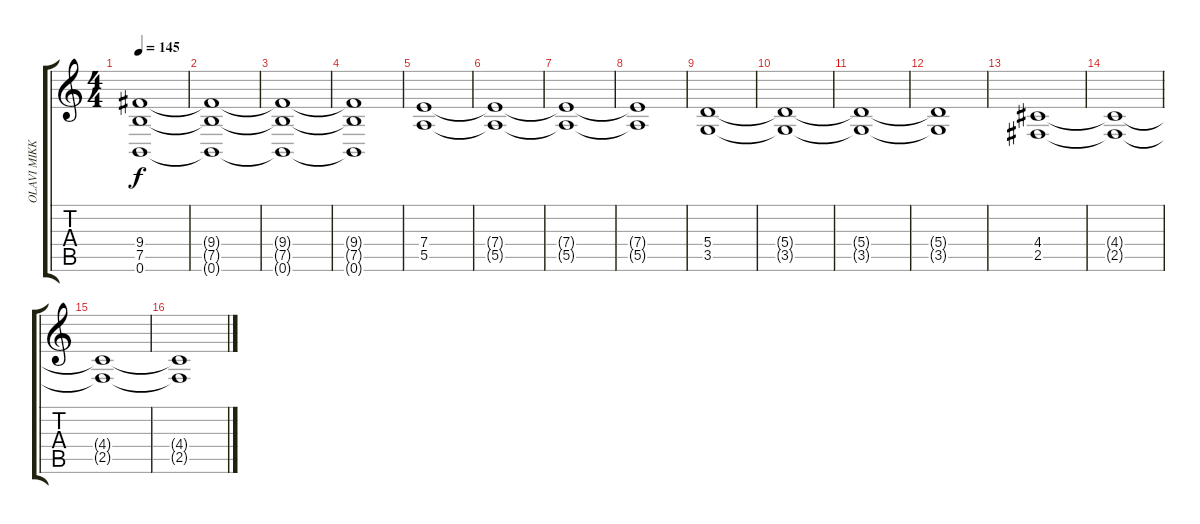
\track ("OLAVI MIKKONEN" "OLAVI MIKK") {instrument distortionguitar}
\staff {score tabs}
\tuning (B3 Gb3 D3 A2 E2 B1) {hide}
\ts (4 4)
\tempo 145
\clef g2
\ks c
(9.4 7.5 0.6).1{dy f} |
(9.4{t} 7.5{t} 0.6{t}).1 |
(9.4{t} 7.5{t} 0.6{t}).1 |
(9.4{t} 7.5{t} 0.6{t}).1 |
(7.4 5.5).1 |
(7.4{t} 5.5{t}).1 |
(7.4{t} 5.5{t}).1 |
(7.4{t} 5.5{t}).1 |
(5.4 3.5).1 |
(5.4{t} 3.5{t}).1 |
(5.4{t} 3.5{t}).1 |
(5.4{t} 3.5{t}).1 |
(4.4 2.5).1 |
(4.4{t} 2.5{t}).1 |
(4.4{t} 2.5{t}).1 |
(4.4{t} 2.5{t}).1
